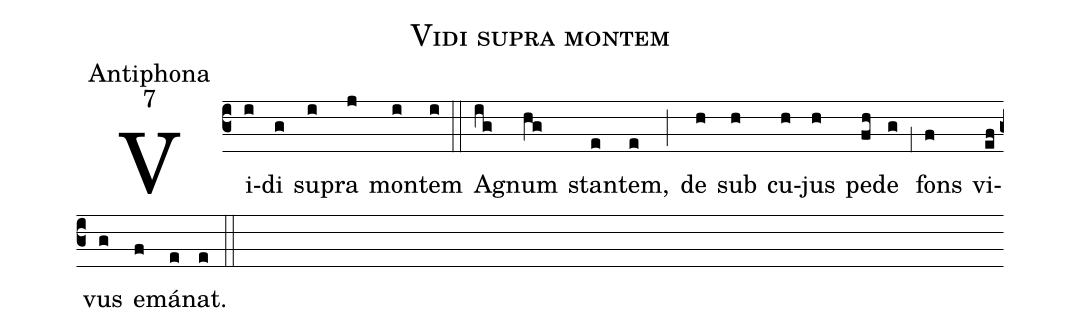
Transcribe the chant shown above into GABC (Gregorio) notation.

name:Vidi supra montem;
office-part:Antiphona;
mode:7;
%%
(c3) Vi(i)di(g) su(i)pra(j) mon(i)tem(i) (::)
A(ig)gnum(hg) stan(e)tem,(e) (;) de(h) sub(h) cu(h)jus(h) pe(fh)de(g) (,1) fons(f) vi(ef)vus(g) e(f)má(e)nat.(e) (::)
